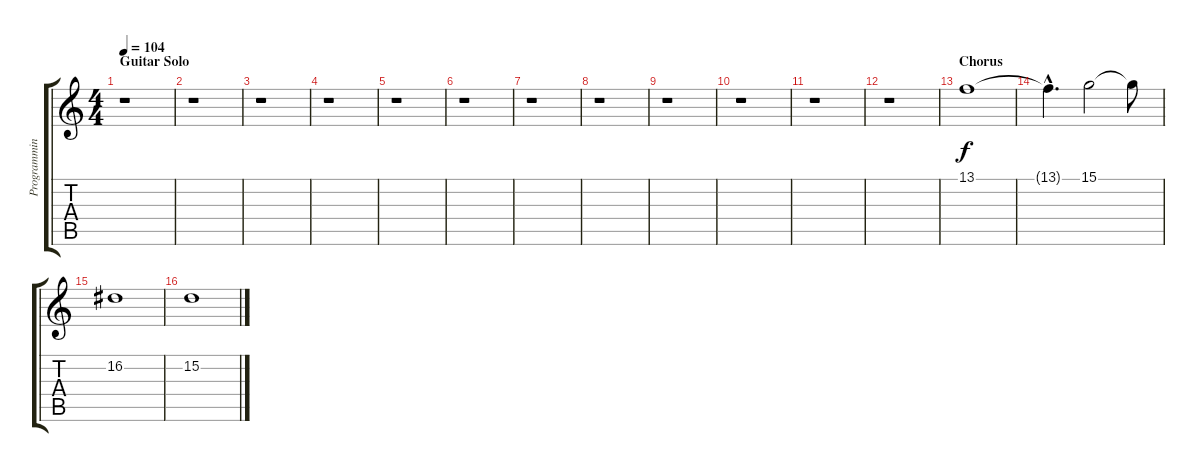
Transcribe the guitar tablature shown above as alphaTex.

\track ("Programming" "Programmin") {instrument vibraphone}
\staff {score tabs}
\tuning (E4 B3 G3 D3 A2 E2) {hide}
\ts (4 4)
\section ("" "Guitar Solo")
\tempo 104
\clef g2
\ks c
r.1{dy f} |
r.1 |
r.1 |
r.1 |
r.1 |
r.1 |
r.1 |
r.1 |
r.1 |
r.1 |
r.1 |
r.1 |
\section ("" "Chorus")
13.1.1{volume 5 instrument stringensemble1} |
13.1{hac t}.4{d} 15.1.2 15.1{t}.8 |
16.2.1 |
15.2.1
